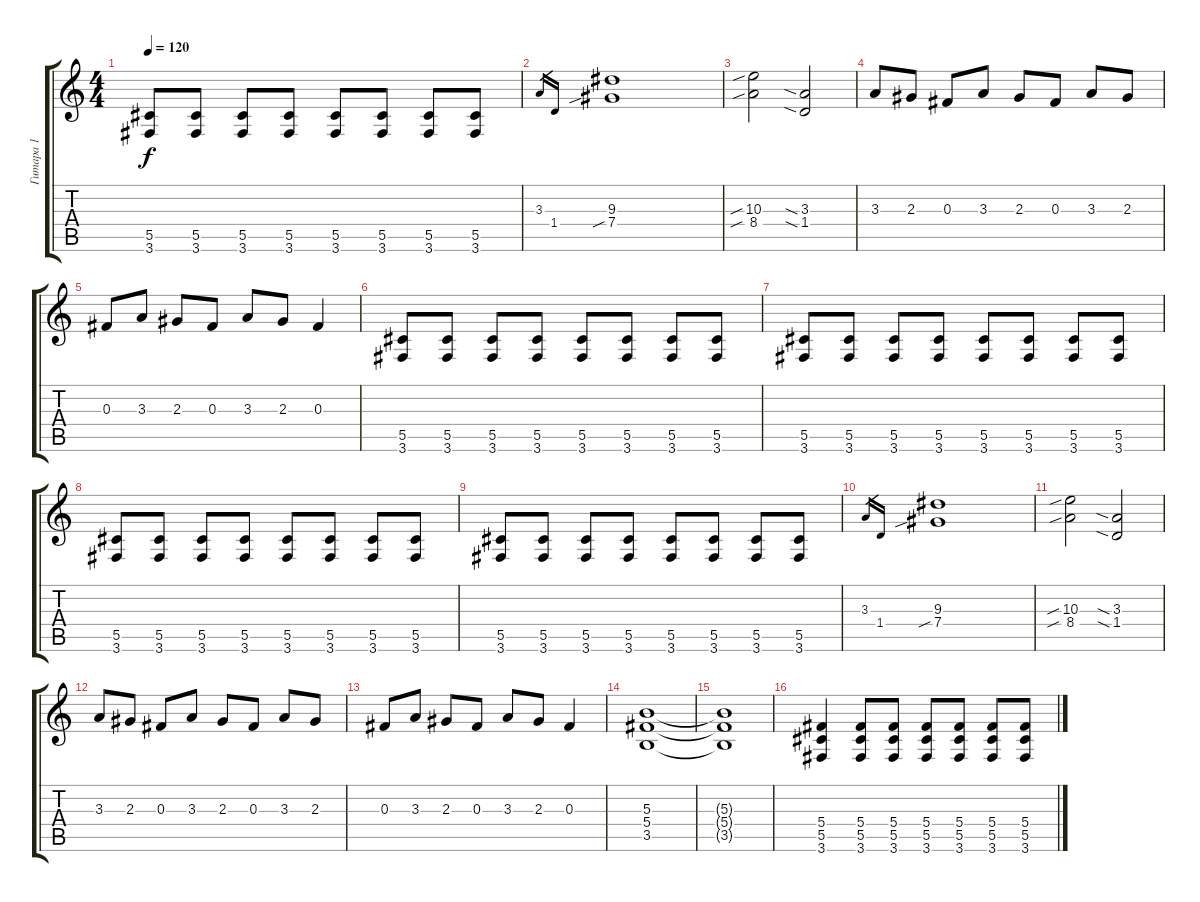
\track ("Гитара 1" "Гитара 1") {instrument overdrivenguitar}
\staff {score tabs}
\tuning (Eb4 Bb3 Gb3 Db3 Ab2 Eb2) {hide}
\ts (4 4)
\tempo 120
\clef g2
\ks c
(5.5 3.6).8{dy f} (5.5 3.6).8 (5.5 3.6).8 (5.5 3.6).8 (5.5 3.6).8 (5.5 3.6).8 (5.5 3.6).8 (5.5 3.6).8 |
3.3.16{gr} 1.4.16{gr} (9.3 7.4{sib}).1 |
(10.3{sib} 8.4{sib}).2 (3.3{sia} 1.4{sia}).2 |
3.3.8 2.3.8 0.3.8 3.3.8 2.3.8 0.3.8 3.3.8 2.3.8 |
0.3.8 3.3.8 2.3.8 0.3.8 3.3.8 2.3.8 0.3.4 |
(5.5 3.6).8 (5.5 3.6).8 (5.5 3.6).8 (5.5 3.6).8 (5.5 3.6).8 (5.5 3.6).8 (5.5 3.6).8 (5.5 3.6).8 |
(5.5 3.6).8 (5.5 3.6).8 (5.5 3.6).8 (5.5 3.6).8 (5.5 3.6).8 (5.5 3.6).8 (5.5 3.6).8 (5.5 3.6).8 |
(5.5 3.6).8 (5.5 3.6).8 (5.5 3.6).8 (5.5 3.6).8 (5.5 3.6).8 (5.5 3.6).8 (5.5 3.6).8 (5.5 3.6).8 |
(5.5 3.6).8 (5.5 3.6).8 (5.5 3.6).8 (5.5 3.6).8 (5.5 3.6).8 (5.5 3.6).8 (5.5 3.6).8 (5.5 3.6).8 |
3.3.16{gr} 1.4.16{gr} (9.3 7.4{sib}).1 |
(10.3{sib} 8.4{sib}).2 (3.3{sia} 1.4{sia}).2 |
3.3.8 2.3.8 0.3.8 3.3.8 2.3.8 0.3.8 3.3.8 2.3.8 |
0.3.8 3.3.8 2.3.8 0.3.8 3.3.8 2.3.8 0.3.4 |
(5.3 5.4 3.5).1 |
(5.3{t} 5.4{t} 3.5{t}).1 |
(5.4 5.5 3.6).4 (5.4 5.5 3.6).8 (5.4 5.5 3.6).8 (5.4 5.5 3.6).8 (5.4 5.5 3.6).8 (5.4 5.5 3.6).8 (5.4 5.5 3.6).8
